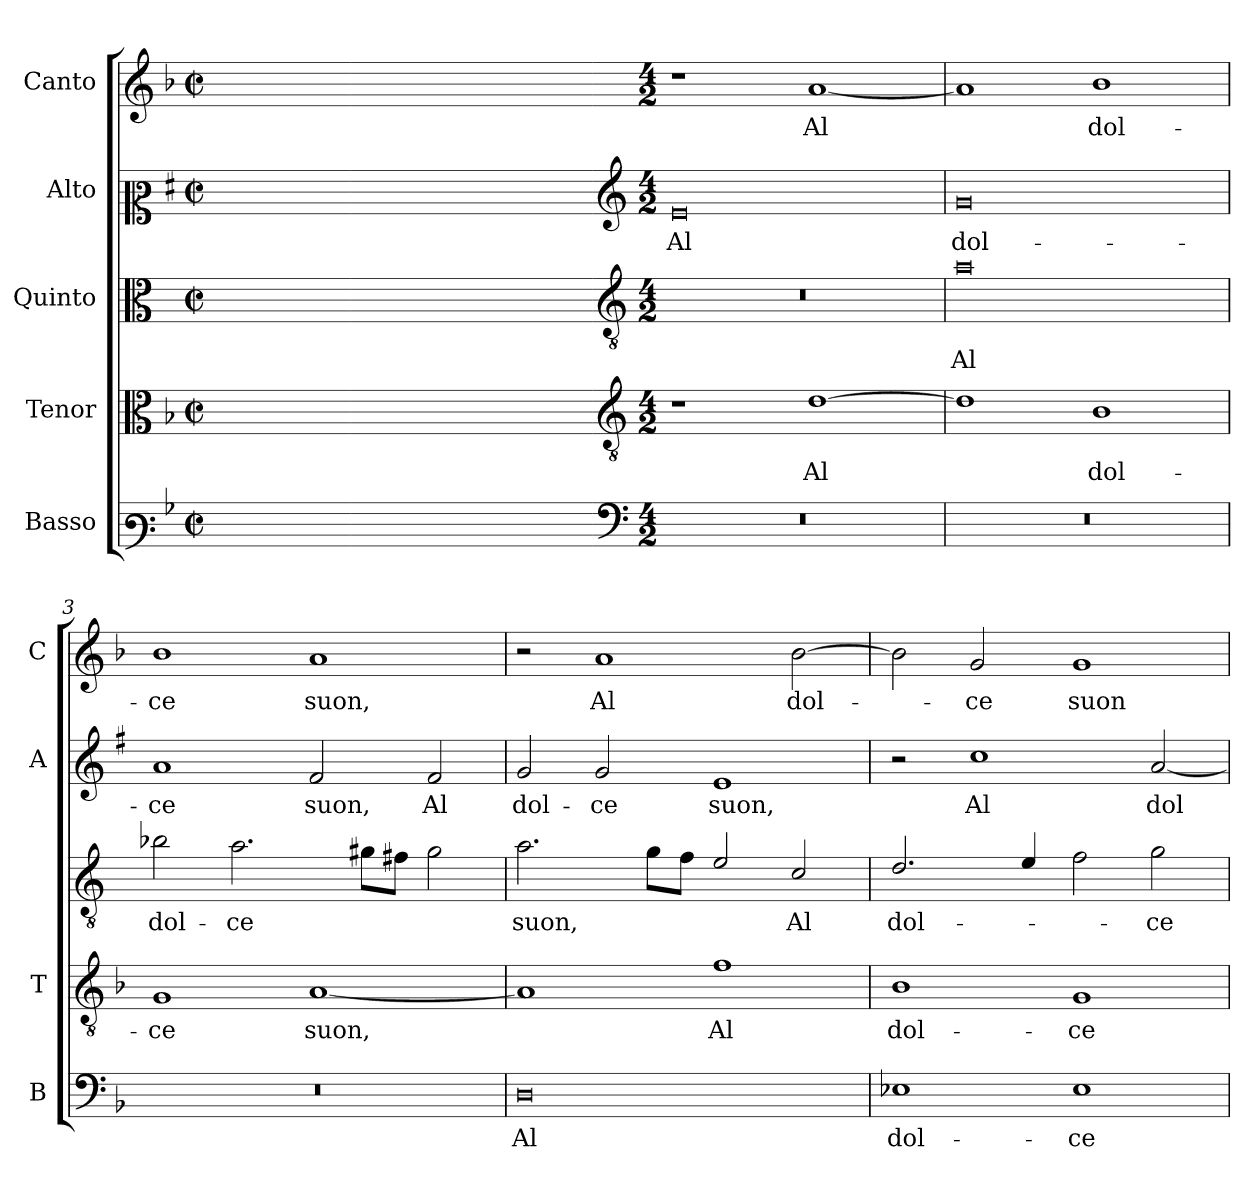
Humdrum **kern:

**kern	**text	**kern	**text	**kern	**text	**kern	**text	**kern	**text
*part5	*part5	*part4	*part4	*part3	*part3	*part2	*part2	*part1	*part1
*staff5	*staff5	*staff4	*staff4	*staff3	*staff3	*staff2	*staff2	*staff1	*staff1
*I"Basso	*	*I"Tenor	*	*I"Quinto	*	*I"Alto	*	*I"Canto	*
*I'B	*	*I'T	*	*	*	*I'A	*	*I'C	*
*clefF3	*	*clefC3	*	*clefC3	*	*clefC2	*	*clefG2	*
*	*	*	*	*ITrd4c7	*	*ITrd1c2	*	*	*
*k[b-]	*	*k[b-]	*	*k[b-]	*	*k[b-]	*	*k[b-]	*
*F:	*	*F:	*	*F:	*	*F:	*	*F:	*
*M2/2	*	*M2/2	*	*M2/2	*	*M2/2	*	*M2/2	*
*met(c|)	*	*met(c|)	*	*met(c|)	*	*met(c|)	*	*met(c|)	*
=	=	=	=	=	=	=	=	=	=
1ryy	.	1ryy	.	1ryy	.	1ryy	.	1ryy	.
=1X-	=1X-	=1X-	=1X-	=1X-	=1X-	=1X-	=1X-	=1X-	=1X-
4ryy	.	4ryy	.	4ryy	.	4ryy	.	4ryy	.
4ryy	.	4ryy	.	4ryy	.	4ryy	.	4ryy	.
4ryy	.	4ryy	.	4ryy	.	4ryy	.	4ryy	.
4ryy	.	4ryy	.	4ryy	.	4ryy	.	4ryy	.
=1-	=1-	=1-	=1-	=1-	=1-	=1-	=1-	=1-	=1-
*clefF4	*	*clefGv2	*	*clefGv2	*	*clefG2	*	*	*
*M4/2	*	*M4/2	*	*M4/2	*	*M4/2	*	*M4/2	*
!	!	!	!	!	!	!	!LO:LY:b	!	!
0r	.	1r	.	0r	.	0d	Al	1r	.
!	!	!	!LO:LY:b	!	!	!	!	!	!LO:LY:b
.	.	[1d	Al	.	.	.	.	[1a	Al
=2	=2	=2	=2	=2	=2	=2	=2	=2	=2
!	!	!	!	!	!LO:LY:b	!	!LO:LY:b	!	!
0r	.	1d]	.	0d	Al	0f	dol-	1a]	.
!	!	!	!LO:LY:b	!	!	!	!	!	!LO:LY:b
.	.	1B-	dol-	.	.	.	.	1b-	dol-
=3	=3	=3	=3	=3	=3	=3	=3	=3	=3
!	!	!	!LO:LY:b	!	!LO:LY:b	!	!LO:LY:b	!	!LO:LY:b
0r	.	1G	-ce	2e-X\	dol-	1g	-ce	1b-	-ce
!	!	!	!	!	!LO:LY:b	!	!	!	!
.	.	.	.	2.d\	-ce	.	.	.	.
!	!	!	!LO:LY:b	!	!	!	!LO:LY:b	!	!LO:LY:b
.	.	[1A	suon,	.	.	2e/	suon,	1a	suon,
.	.	.	.	8c#X\L	.	.	.	.	.
.	.	.	.	8Bn\J	.	.	.	.	.
!	!	!	!	!	!	!	!LO:LY:b	!	!
.	.	.	.	2c#\	.	2e/	Al	.	.
=4	=4	=4	=4	=4	=4	=4	=4	=4	=4
!	!LO:LY:b	!	!	!	!LO:LY:b	!	!LO:LY:b	!	!
0D	Al	1A]	.	2.d\	suon,	2f/	dol-	2r	.
!	!	!	!	!	!	!	!LO:LY:b	!	!LO:LY:b
.	.	.	.	.	.	2f/	-ce	1a	Al
.	.	.	.	8c\L	.	.	.	.	.
.	.	.	.	8B-\J	.	.	.	.	.
!	!	!	!LO:LY:b	!	!	!	!LO:LY:b	!	!
.	.	1f	Al	2A/	.	1d	suon,	.	.
!	!	!	!	!	!LO:LY:b	!	!	!	!LO:LY:b
.	.	.	.	2F/	Al	.	.	[2b-\	dol-
=5	=5	=5	=5	=5	=5	=5	=5	=5	=5
!	!LO:LY:b	!	!LO:LY:b	!	!LO:LY:b	!	!	!	!
1E-X	dol-	1B-	dol-	2.G/	dol-	2r	.	2b-\]	.
!	!	!	!	!	!	!	!LO:LY:b	!	!LO:LY:b
.	.	.	.	.	.	1b-	Al	2g/	-ce
.	.	.	.	4A/	.	.	.	.	.
!	!LO:LY:b	!	!LO:LY:b	!	!	!	!	!	!LO:LY:b
1E-	-ce	1G	-ce	2B-\	.	.	.	1g	suon
!	!	!	!	!	!LO:LY:b	!	!LO:LY:b	!	!
.	.	.	.	2c\	-ce	[2g/	dol-	.	.
=	=	=	=	=	=	=	=	=	=
*-	*-	*-	*-	*-	*-	*-	*-	*-	*-
